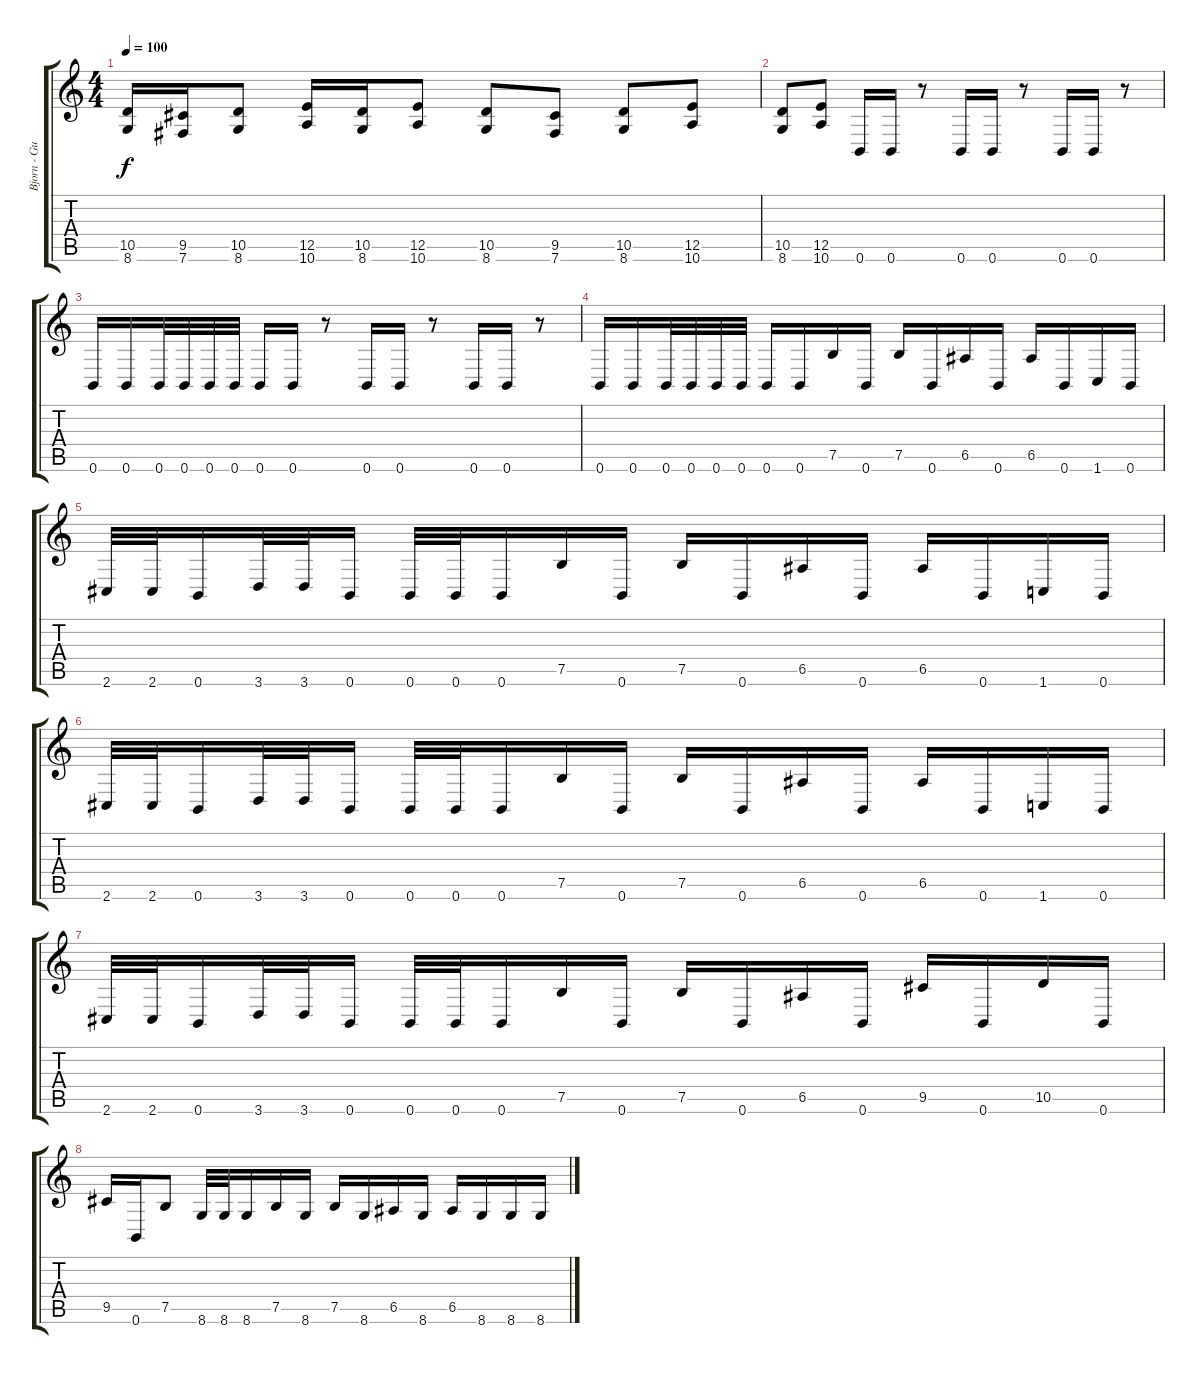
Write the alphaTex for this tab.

\track ("Bjorn - Guitar" "Bjorn - Gu") {instrument distortionguitar}
\staff {score tabs}
\tuning (B3 Gb3 D3 A2 E2 B1) {hide}
\ts (4 4)
\tempo 100
\clef g2
\ks c
(10.5 8.6).16{dy f} (9.5 7.6).16 (10.5 8.6).8 (12.5 10.6).16 (10.5 8.6).16 (12.5 10.6).8 (10.5 8.6).8 (9.5 7.6).8 (10.5 8.6).8 (12.5 10.6).8 |
(10.5 8.6).8 (12.5 10.6).8 0.6.16 0.6.16 r.8 0.6.16 0.6.16 r.8 0.6.16 0.6.16 r.8 |
0.6.16 0.6.16 0.6.32 0.6.32 0.6.32 0.6.32 0.6.16 0.6.16 r.8 0.6.16 0.6.16 r.8 0.6.16 0.6.16 r.8 |
0.6.16 0.6.16 0.6.32 0.6.32 0.6.32 0.6.32 0.6.16 0.6.16 7.5.16 0.6.16 7.5.16 0.6.16 6.5.16 0.6.16 6.5.16 0.6.16 1.6.16 0.6.16 |
2.6.32 2.6.32 0.6.16 3.6.32 3.6.32 0.6.16 0.6.32 0.6.32 0.6.16 7.5.16 0.6.16 7.5.16 0.6.16 6.5.16 0.6.16 6.5.16 0.6.16 1.6.16 0.6.16 |
2.6.32 2.6.32 0.6.16 3.6.32 3.6.32 0.6.16 0.6.32 0.6.32 0.6.16 7.5.16 0.6.16 7.5.16 0.6.16 6.5.16 0.6.16 6.5.16 0.6.16 1.6.16 0.6.16 |
2.6.32 2.6.32 0.6.16 3.6.32 3.6.32 0.6.16 0.6.32 0.6.32 0.6.16 7.5.16 0.6.16 7.5.16 0.6.16 6.5.16 0.6.16 9.5.16 0.6.16 10.5.16 0.6.16 |
9.5.16 0.6.16 7.5.8 8.6.32 8.6.32 8.6.16 7.5.16 8.6.16 7.5.16 8.6.16 6.5.16 8.6.16 6.5.16 8.6.16 8.6.16 8.6.16
